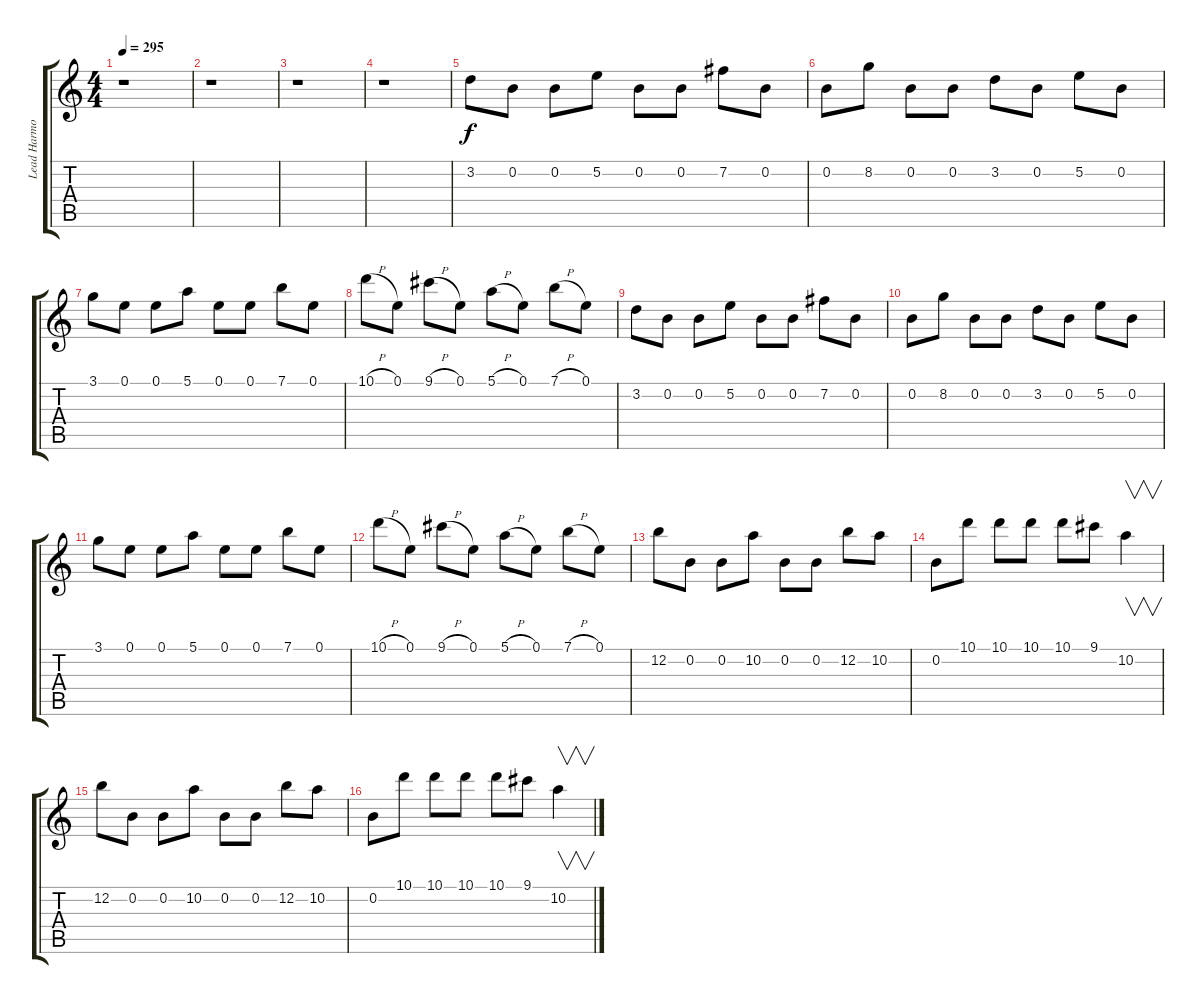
\track ("Lead Harmony" "Lead Harmo") {instrument overdrivenguitar}
\staff {score tabs}
\tuning (E4 B3 G3 D3 A2 E2) {hide}
\ts (4 4)
\tempo 295
\clef g2
\ks c
r.1{dy f} |
r.1 |
r.1 |
r.1 |
3.2.8 0.2.8 0.2.8 5.2.8 0.2.8 0.2.8 7.2.8 0.2.8 |
0.2.8 8.2.8 0.2.8 0.2.8 3.2.8 0.2.8 5.2.8 0.2.8 |
3.1.8 0.1.8 0.1.8 5.1.8 0.1.8 0.1.8 7.1.8 0.1.8 |
10.1{h}.8 0.1.8 9.1{h}.8 0.1.8 5.1{h}.8 0.1.8 7.1{h}.8 0.1.8 |
3.2.8 0.2.8 0.2.8 5.2.8 0.2.8 0.2.8 7.2.8 0.2.8 |
0.2.8 8.2.8 0.2.8 0.2.8 3.2.8 0.2.8 5.2.8 0.2.8 |
3.1.8 0.1.8 0.1.8 5.1.8 0.1.8 0.1.8 7.1.8 0.1.8 |
10.1{h}.8 0.1.8 9.1{h}.8 0.1.8 5.1{h}.8 0.1.8 7.1{h}.8 0.1.8 |
12.2.8 0.2.8 0.2.8 10.2.8 0.2.8 0.2.8 12.2.8 10.2.8 |
0.2.8 10.1.8 10.1.8 10.1.8 10.1.8 9.1.8 10.2.4{v} |
12.2.8 0.2.8 0.2.8 10.2.8 0.2.8 0.2.8 12.2.8 10.2.8 |
0.2.8 10.1.8 10.1.8 10.1.8 10.1.8 9.1.8 10.2.4{v}
